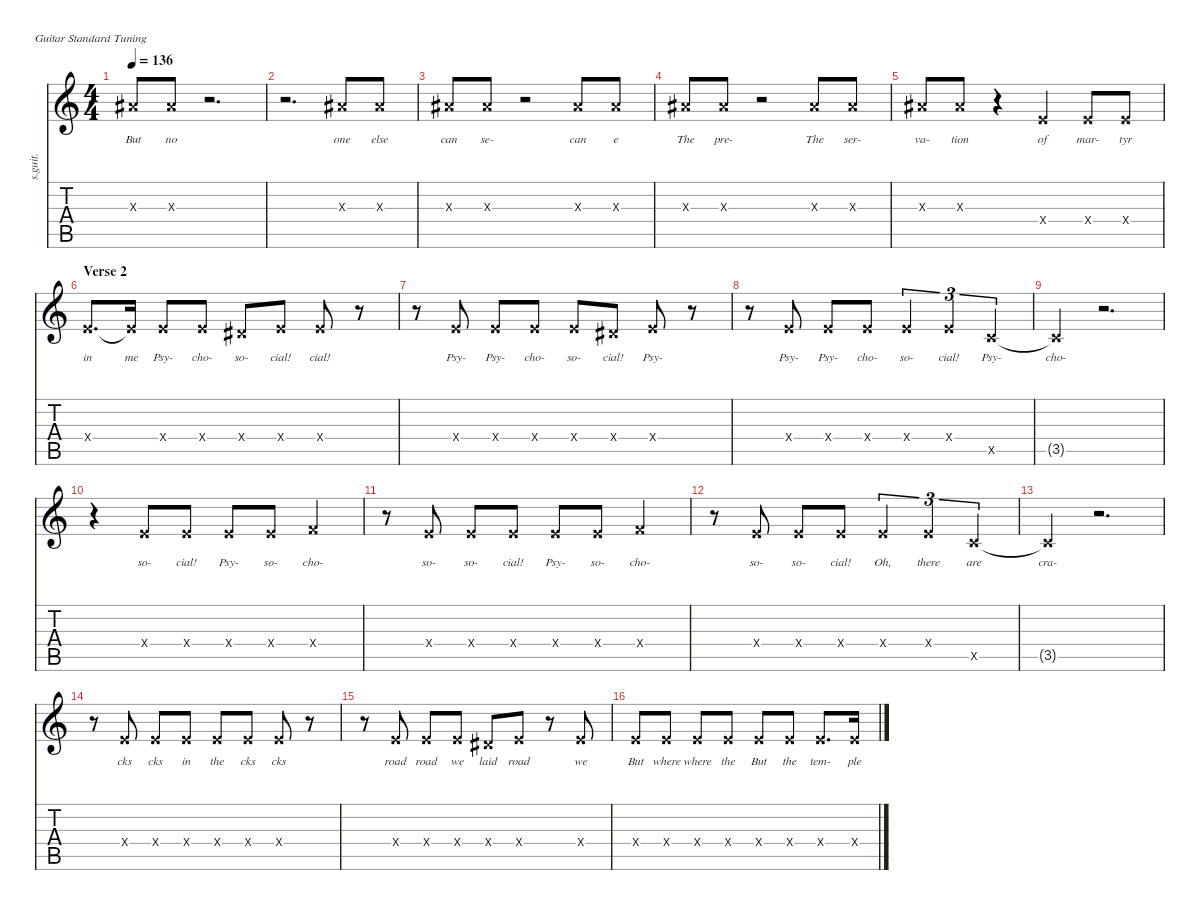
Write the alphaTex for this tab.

\defaultSystemsLayout 4
\hideDynamics
\bracketExtendMode nobrackets
\track ("Corey Taylor (Vocals)" "s.guit.") {instrument baritonesax}
\staff {score tabs}
\tuning (E4 B3 G3 D3 A2 E2)
\displaytranspose 12
\ts (4 4)
\tempo 136
\clef g2
\ks c
3.3{x acc #}.8{lyrics (0 "But") lyrics (1 "") lyrics (2 "") lyrics (3 "") lyrics (4 "") dy fff} 3.3{x acc #}.8{lyrics (0 "no") lyrics (1 "") lyrics (2 "") lyrics (3 "") lyrics (4 "")} r.2{d} |
r.2{d} 3.3{x acc #}.8{lyrics (0 "one") lyrics (1 "") lyrics (2 "") lyrics (3 "") lyrics (4 "")} 3.3{x acc #}.8{lyrics (0 "else") lyrics (1 "") lyrics (2 "") lyrics (3 "") lyrics (4 "")} |
3.3{x acc #}.8{lyrics (0 "can") lyrics (1 "") lyrics (2 "") lyrics (3 "") lyrics (4 "")} 3.3{x acc #}.8{lyrics (0 "se-") lyrics (1 "") lyrics (2 "") lyrics (3 "") lyrics (4 "")} r.2 3.3{x acc #}.8{lyrics (0 "can") lyrics (1 "") lyrics (2 "") lyrics (3 "") lyrics (4 "")} 3.3{x acc #}.8{lyrics (0 "e") lyrics (1 "") lyrics (2 "") lyrics (3 "") lyrics (4 "")} |
3.3{x acc #}.8{lyrics (0 "The") lyrics (1 "") lyrics (2 "") lyrics (3 "") lyrics (4 "")} 3.3{x acc #}.8{lyrics (0 "pre-") lyrics (1 "") lyrics (2 "") lyrics (3 "") lyrics (4 "")} r.2 3.3{x acc #}.8{lyrics (0 "The") lyrics (1 "") lyrics (2 "") lyrics (3 "") lyrics (4 "")} 3.3{x acc #}.8{lyrics (0 "ser-") lyrics (1 "") lyrics (2 "") lyrics (3 "") lyrics (4 "")} |
3.3{x acc #}.8{lyrics (0 "va-") lyrics (1 "") lyrics (2 "") lyrics (3 "") lyrics (4 "")} 3.3{x acc #}.8{lyrics (0 "tion") lyrics (1 "") lyrics (2 "") lyrics (3 "") lyrics (4 "")} r.4 2.4{x}.4{lyrics (0 "of") lyrics (1 "") lyrics (2 "") lyrics (3 "") lyrics (4 "")} 2.4{x}.8{lyrics (0 "mar-") lyrics (1 "") lyrics (2 "") lyrics (3 "") lyrics (4 "")} 2.4{x}.8{lyrics (0 "tyr") lyrics (1 "") lyrics (2 "") lyrics (3 "") lyrics (4 "")} |
\section ("" "Verse 2")
2.4{x}.8{d lyrics (0 "in") lyrics (1 "") lyrics (2 "") lyrics (3 "") lyrics (4 "")} 2.4{x t}.16{lyrics (0 "me") lyrics (1 "") lyrics (2 "") lyrics (3 "") lyrics (4 "")} 2.4{x}.8{lyrics (0 "Psy-") lyrics (1 "") lyrics (2 "") lyrics (3 "") lyrics (4 "")} 2.4{x}.8{lyrics (0 "cho-") lyrics (1 "") lyrics (2 "") lyrics (3 "") lyrics (4 "")} 1.4{x acc #}.8{lyrics (0 "so-") lyrics (1 "") lyrics (2 "") lyrics (3 "") lyrics (4 "")} 2.4{x}.8{lyrics (0 "cial!") lyrics (1 "") lyrics (2 "") lyrics (3 "") lyrics (4 "")} 2.4{x}.8{lyrics (0 "cial!") lyrics (1 "") lyrics (2 "") lyrics (3 "") lyrics (4 "")} r.8 |
r.8 2.4{x}.8{lyrics (0 "Psy-") lyrics (1 "") lyrics (2 "") lyrics (3 "") lyrics (4 "")} 2.4{x}.8{lyrics (0 "Psy-") lyrics (1 "") lyrics (2 "") lyrics (3 "") lyrics (4 "")} 2.4{x}.8{lyrics (0 "cho-") lyrics (1 "") lyrics (2 "") lyrics (3 "") lyrics (4 "")} 2.4{x}.8{lyrics (0 "so-") lyrics (1 "") lyrics (2 "") lyrics (3 "") lyrics (4 "")} 1.4{x acc #}.8{lyrics (0 "cial!") lyrics (1 "") lyrics (2 "") lyrics (3 "") lyrics (4 "")} 2.4{x}.8{lyrics (0 "Psy-") lyrics (1 "") lyrics (2 "") lyrics (3 "") lyrics (4 "")} r.8 |
r.8 2.4{x}.8{lyrics (0 "Psy-") lyrics (1 "") lyrics (2 "") lyrics (3 "") lyrics (4 "")} 2.4{x}.8{lyrics (0 "Psy-") lyrics (1 "") lyrics (2 "") lyrics (3 "") lyrics (4 "")} 2.4{x}.8{lyrics (0 "cho-") lyrics (1 "") lyrics (2 "") lyrics (3 "") lyrics (4 "")} 2.4{x}.4{tu (3 2) lyrics (0 "so-") lyrics (1 "") lyrics (2 "") lyrics (3 "") lyrics (4 "")} 2.4{x}.4{tu (3 2) lyrics (0 "cial!") lyrics (1 "") lyrics (2 "") lyrics (3 "") lyrics (4 "")} 3.5{x}.4{tu (3 2) lyrics (0 "Psy-") lyrics (1 "") lyrics (2 "") lyrics (3 "") lyrics (4 "")} |
3.5{x t}.4{lyrics (0 "cho-") lyrics (1 "") lyrics (2 "") lyrics (3 "") lyrics (4 "")} r.2{d} |
r.4 2.4{x}.8{lyrics (0 "so-") lyrics (1 "") lyrics (2 "") lyrics (3 "") lyrics (4 "")} 2.4{x}.8{lyrics (0 "cial!") lyrics (1 "") lyrics (2 "") lyrics (3 "") lyrics (4 "")} 2.4{x}.8{lyrics (0 "Psy-") lyrics (1 "") lyrics (2 "") lyrics (3 "") lyrics (4 "")} 2.4{x}.8{lyrics (0 "so-") lyrics (1 "") lyrics (2 "") lyrics (3 "") lyrics (4 "")} 3.4{x}.4{lyrics (0 "cho-") lyrics (1 "") lyrics (2 "") lyrics (3 "") lyrics (4 "")} |
r.8 2.4{x}.8{lyrics (0 "so-") lyrics (1 "") lyrics (2 "") lyrics (3 "") lyrics (4 "")} 2.4{x}.8{lyrics (0 "so-") lyrics (1 "") lyrics (2 "") lyrics (3 "") lyrics (4 "")} 2.4{x}.8{lyrics (0 "cial!") lyrics (1 "") lyrics (2 "") lyrics (3 "") lyrics (4 "")} 2.4{x}.8{lyrics (0 "Psy-") lyrics (1 "") lyrics (2 "") lyrics (3 "") lyrics (4 "")} 2.4{x}.8{lyrics (0 "so-") lyrics (1 "") lyrics (2 "") lyrics (3 "") lyrics (4 "")} 3.4{x}.4{lyrics (0 "cho-") lyrics (1 "") lyrics (2 "") lyrics (3 "") lyrics (4 "")} |
r.8 2.4{x}.8{lyrics (0 "so-") lyrics (1 "") lyrics (2 "") lyrics (3 "") lyrics (4 "")} 2.4{x}.8{lyrics (0 "so-") lyrics (1 "") lyrics (2 "") lyrics (3 "") lyrics (4 "")} 2.4{x}.8{lyrics (0 "cial!") lyrics (1 "") lyrics (2 "") lyrics (3 "") lyrics (4 "")} 2.4{x}.4{tu (3 2) lyrics (0 "Oh,") lyrics (1 "") lyrics (2 "") lyrics (3 "") lyrics (4 "")} 2.4{x}.4{tu (3 2) lyrics (0 "there") lyrics (1 "") lyrics (2 "") lyrics (3 "") lyrics (4 "")} 3.5{x}.4{tu (3 2) lyrics (0 "are") lyrics (1 "") lyrics (2 "") lyrics (3 "") lyrics (4 "")} |
3.5{x t}.4{lyrics (0 "cra-") lyrics (1 "") lyrics (2 "") lyrics (3 "") lyrics (4 "")} r.2{d} |
r.8 2.4{x}.8{lyrics (0 "cks") lyrics (1 "") lyrics (2 "") lyrics (3 "") lyrics (4 "")} 2.4{x}.8{lyrics (0 "cks") lyrics (1 "") lyrics (2 "") lyrics (3 "") lyrics (4 "")} 2.4{x}.8{lyrics (0 "in") lyrics (1 "") lyrics (2 "") lyrics (3 "") lyrics (4 "")} 2.4{x}.8{lyrics (0 "the") lyrics (1 "") lyrics (2 "") lyrics (3 "") lyrics (4 "")} 2.4{x}.8{lyrics (0 "cks") lyrics (1 "") lyrics (2 "") lyrics (3 "") lyrics (4 "")} 2.4{x}.8{lyrics (0 "cks") lyrics (1 "") lyrics (2 "") lyrics (3 "") lyrics (4 "")} r.8 |
r.8 2.4{x}.8{lyrics (0 "road") lyrics (1 "") lyrics (2 "") lyrics (3 "") lyrics (4 "")} 2.4{x}.8{lyrics (0 "road") lyrics (1 "") lyrics (2 "") lyrics (3 "") lyrics (4 "")} 2.4{x}.8{lyrics (0 "we") lyrics (1 "") lyrics (2 "") lyrics (3 "") lyrics (4 "")} 1.4{x acc #}.8{lyrics (0 "laid") lyrics (1 "") lyrics (2 "") lyrics (3 "") lyrics (4 "")} 2.4{x}.8{lyrics (0 "road") lyrics (1 "") lyrics (2 "") lyrics (3 "") lyrics (4 "")} r.8 2.4{x}.8{lyrics (0 "we") lyrics (1 "") lyrics (2 "") lyrics (3 "") lyrics (4 "")} |
2.4{x}.8{lyrics (0 "But") lyrics (1 "") lyrics (2 "") lyrics (3 "") lyrics (4 "")} 2.4{x}.8{lyrics (0 "where") lyrics (1 "") lyrics (2 "") lyrics (3 "") lyrics (4 "")} 2.4{x}.8{lyrics (0 "where") lyrics (1 "") lyrics (2 "") lyrics (3 "") lyrics (4 "")} 2.4{x}.8{lyrics (0 "the") lyrics (1 "") lyrics (2 "") lyrics (3 "") lyrics (4 "")} 2.4{x}.8{lyrics (0 "But") lyrics (1 "") lyrics (2 "") lyrics (3 "") lyrics (4 "")} 2.4{x}.8{lyrics (0 "the") lyrics (1 "") lyrics (2 "") lyrics (3 "") lyrics (4 "")} 2.4{x}.8{d lyrics (0 "tem-") lyrics (1 "") lyrics (2 "") lyrics (3 "") lyrics (4 "")} 2.4{x}.16{lyrics (0 "ple") lyrics (1 "") lyrics (2 "") lyrics (3 "") lyrics (4 "")}
